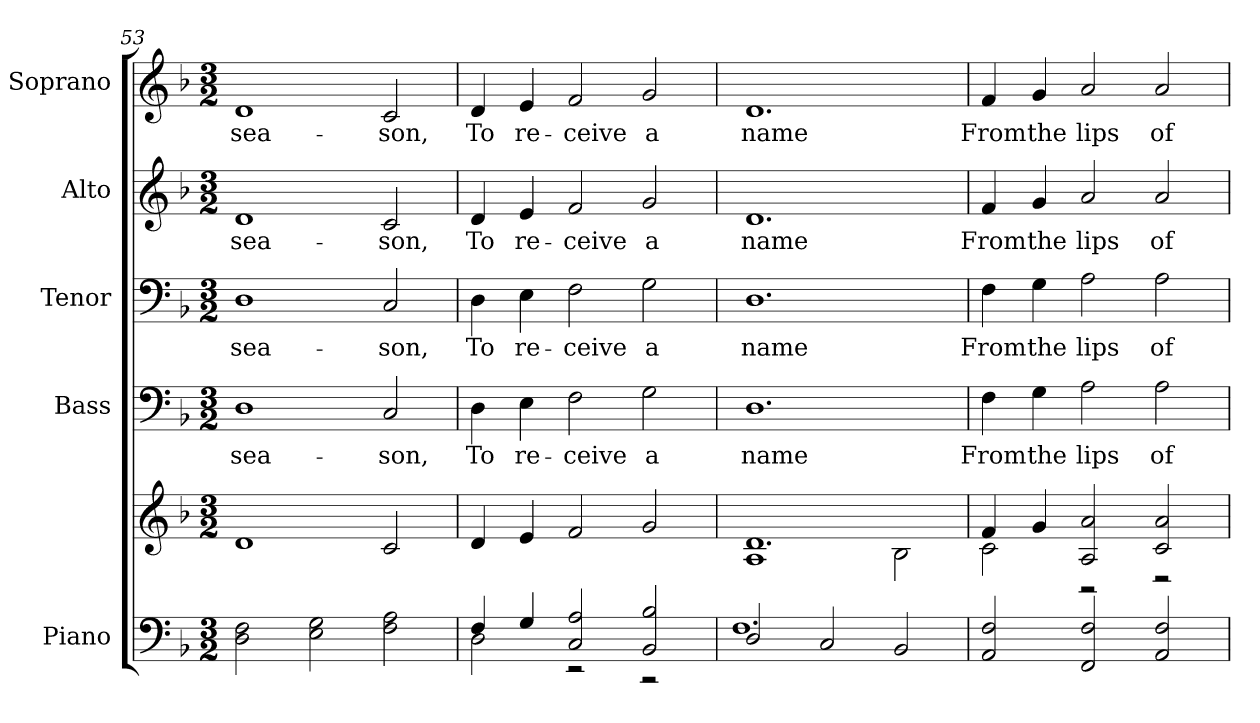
**kern	**kern	**kern	**text	**kern	**text	**kern	**text	**kern	**text
*part5	*part5	*part4	*part4	*part3	*part3	*part2	*part2	*part1	*part1
*staff6	*staff5	*staff4	*staff4	*staff3	*staff3	*staff2	*staff2	*staff1	*staff1
*I"Piano	*	*I"Bass	*	*I"Tenor	*	*I"Alto	*	*I"Soprano	*
*I'Pno.	*	*I'B.	*	*I'T.	*	*I'A.	*	*I'S.	*
!!LO:PB:g=z
*clefF4	*clefG2	*clefF4	*	*clefF4	*	*clefG2	*	*clefG2	*
*k[b-]	*k[b-]	*k[b-]	*	*k[b-]	*	*k[b-]	*	*k[b-]	*
*F:	*F:	*F:	*	*F:	*	*F:	*	*F:	*
*M3/2	*M3/2	*M3/2	*	*M3/2	*	*M3/2	*	*M3/2	*
=53	=53	=53	=53	=53	=53	=53	=53	=53	=53
!	!	!	!LO:LY:b:color=#000000	!	!	!	!	!	!
!	!	!	!	!	!LO:LY:b:color=#000000	!	!	!	!
!	!	!	!	!	!	!	!LO:LY:b:color=#000000	!	!
!	!	!	!	!	!	!	!	!	!LO:LY:b:color=#000000
2Di\ 2Fi	1di	1Di	sea-	1Di	sea-	1di	sea-	1di	sea-
2Ei\ 2Gi	.	.	.	.	.	.	.	.	.
!	!	!	!LO:LY:b:color=#000000	!	!	!	!	!	!
!	!	!	!	!	!LO:LY:b:color=#000000	!	!	!	!
!	!	!	!	!	!	!	!LO:LY:b:color=#000000	!	!
!	!	!	!	!	!	!	!	!	!LO:LY:b:color=#000000
2Fi\ 2Ai	2ci/	2Ci/	-son,	2Ci/	-son,	2ci/	-son,	2ci/	-son,
=54	=54	=54	=54	=54	=54	=54	=54	=54	=54
*^	*	*	*	*	*	*	*	*	*
!	!	!	!	!LO:LY:b:color=#000000	!	!	!	!	!	!
!	!	!	!	!	!	!LO:LY:b:color=#000000	!	!	!	!
!	!	!	!	!	!	!	!	!LO:LY:b:color=#000000	!	!
!	!	!	!	!	!	!	!	!	!	!LO:LY:b:color=#000000
4Fi/	2Di\	4di/	4Di\	To	4Di\	To	4di/	To	4di/	To
!	!	!	!	!LO:LY:b:color=#000000	!	!	!	!	!	!
!	!	!	!	!	!	!LO:LY:b:color=#000000	!	!	!	!
!	!	!	!	!	!	!	!	!LO:LY:b:color=#000000	!	!
!	!	!	!	!	!	!	!	!	!	!LO:LY:b:color=#000000
4Gi/	.	4ei/	4Ei\	re-	4Ei\	re-	4ei/	re-	4ei/	re-
!	!	!	!	!LO:LY:b:color=#000000	!	!	!	!	!	!
!	!	!	!	!	!	!LO:LY:b:color=#000000	!	!	!	!
!	!	!	!	!	!	!	!	!LO:LY:b:color=#000000	!	!
!	!	!	!	!	!	!	!	!	!	!LO:LY:b:color=#000000
2Ci/ 2Ai	2r	2fi/	2Fi\	-ceive	2Fi\	-ceive	2fi/	-ceive	2fi/	-ceive
!	!	!	!	!LO:LY:b:color=#000000	!	!	!	!	!	!
!	!	!	!	!	!	!LO:LY:b:color=#000000	!	!	!	!
!	!	!	!	!	!	!	!	!LO:LY:b:color=#000000	!	!
!	!	!	!	!	!	!	!	!	!	!LO:LY:b:color=#000000
2BB-i/ 2B-i	2r	2gi/	2Gi\	a	2Gi\	a	2gi/	a	2gi/	a
=55	=55	=55	=55	=55	=55	=55	=55	=55	=55	=55
*	*	*^	*	*	*	*	*	*	*	*
!	!	!	!	!	!LO:LY:b:color=#000000	!	!	!	!	!	!
!	!	!	!	!	!	!	!LO:LY:b:color=#000000	!	!	!	!
!	!	!	!	!	!	!	!	!	!LO:LY:b:color=#000000	!	!
!	!	!	!	!	!	!	!	!	!	!	!LO:LY:b:color=#000000
2Di/	1.Fi	1.di	1Ai	1.Di	name	1.Di	name	1.di	name	1.di	name
2Ci/	.	.	.	.	.	.	.	.	.	.	.
2BB-i/	.	.	2B-i\	.	.	.	.	.	.	.	.
*v	*v	*	*	*	*	*	*	*	*	*	*
!!LO:PB:g=z
=56	=56	=56	=56	=56	=56	=56	=56	=56	=56	=56
!	!	!	!	!LO:LY:b:color=#000000	!	!	!	!	!	!
!	!	!	!	!	!	!LO:LY:b:color=#000000	!	!	!	!
!	!	!	!	!	!	!	!	!LO:LY:b:color=#000000	!	!
!	!	!	!	!	!	!	!	!	!	!LO:LY:b:color=#000000
2AAi/ 2Fi	4fi/	2ci\	4Fi\	From	4Fi\	From	4fi/	From	4fi/	From
!	!	!	!	!LO:LY:b:color=#000000	!	!	!	!	!	!
!	!	!	!	!	!	!LO:LY:b:color=#000000	!	!	!	!
!	!	!	!	!	!	!	!	!LO:LY:b:color=#000000	!	!
!	!	!	!	!	!	!	!	!	!	!LO:LY:b:color=#000000
.	4gi/	.	4Gi\	the	4Gi\	the	4gi/	the	4gi/	the
!	!	!	!	!LO:LY:b:color=#000000	!	!	!	!	!	!
!	!	!	!	!	!	!LO:LY:b:color=#000000	!	!	!	!
!	!	!	!	!	!	!	!	!LO:LY:b:color=#000000	!	!
!	!	!	!	!	!	!	!	!	!	!LO:LY:b:color=#000000
2FFi/ 2Fi	2Ai/ 2ai	2r	2Ai\	lips	2Ai\	lips	2ai/	lips	2ai/	lips
!	!	!	!	!LO:LY:b:color=#000000	!	!	!	!	!	!
!	!	!	!	!	!	!LO:LY:b:color=#000000	!	!	!	!
!	!	!	!	!	!	!	!	!LO:LY:b:color=#000000	!	!
!	!	!	!	!	!	!	!	!	!	!LO:LY:b:color=#000000
2AAi/ 2Fi	2ci/ 2ai	2r	2Ai\	of	2Ai\	of	2ai/	of	2ai/	of
*	*v	*v	*	*	*	*	*	*	*	*
=	=	=	=	=	=	=	=	=	=
*-	*-	*-	*-	*-	*-	*-	*-	*-	*-
